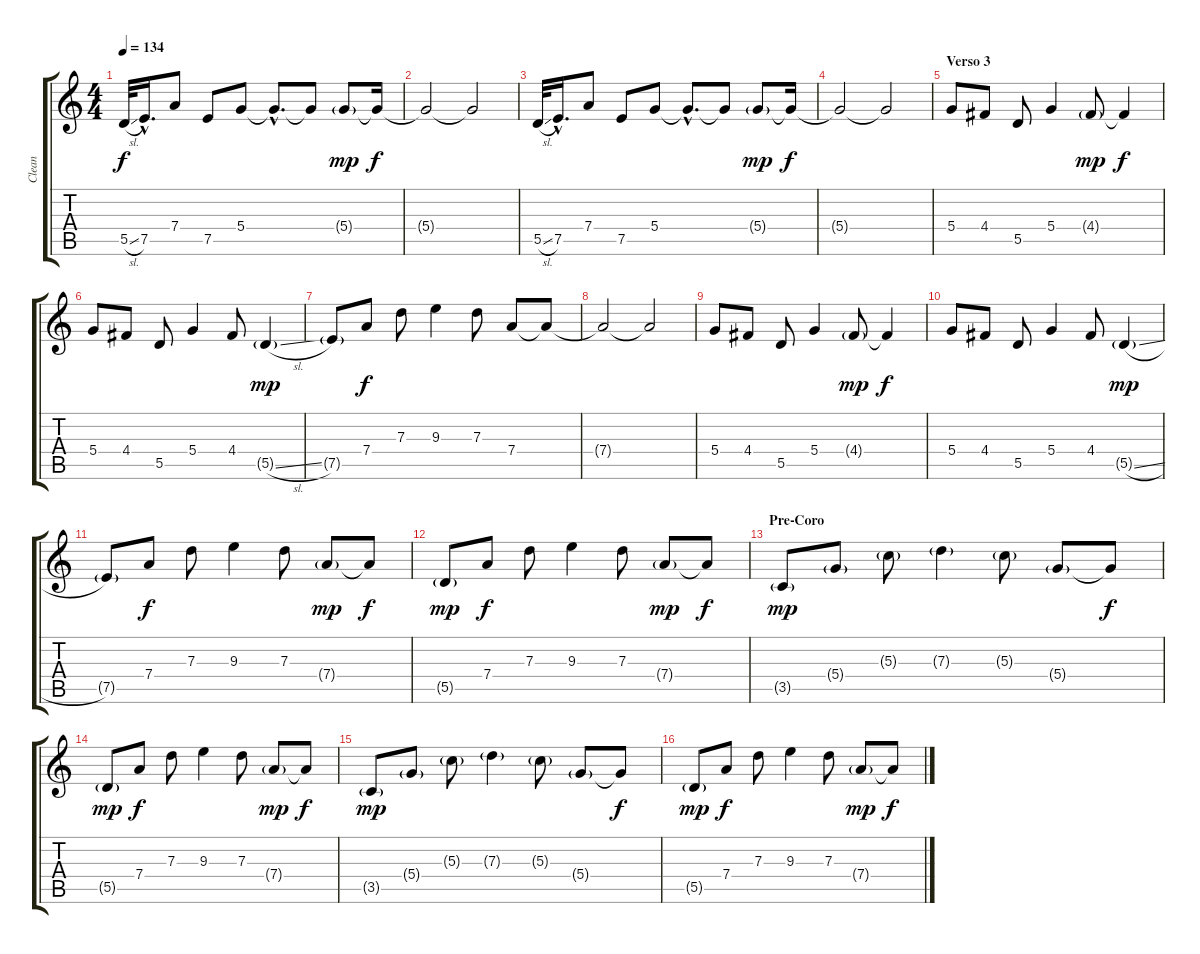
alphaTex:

\track ("Clean" "Clean") {instrument electricguitarclean}
\staff {score tabs}
\tuning (E4 B3 G3 D3 A2 E2) {hide}
\ts (4 4)
\tempo 134
\clef g2
\ks c
5.5{sl}.32{dy f} 7.5{hac}.16{d} 7.4.8 7.5.8 5.4.8 5.4{hac t}.8{d} 5.4{t}.8 5.4{g}.8{dy mp} 5.4{t}.16{dy f} |
5.4{t}.2{volume 4} 5.4{t}.2{volume 10} |
5.5{sl}.32{volume 11} 7.5{hac}.16{d} 7.4.8 7.5.8 5.4.8 5.4{hac t}.8{d} 5.4{t}.8 5.4{g}.8{dy mp} 5.4{t}.16{dy f} |
5.4{t}.2{volume 4} 5.4{t}.2{volume 10} |
\section ("" "Verso 3")
5.4.8{volume 11} 4.4.8 5.5.8 5.4.4 4.4{g}.8{dy mp} 4.4{t}.4{dy f} |
5.4.8 4.4.8 5.5.8 5.4.4 4.4.8 5.5{sl g}.4{dy mp} |
7.5{g}.8 7.4.8{dy f} 7.3.8 9.3.4 7.3.8 7.4.8 7.4{t}.8 |
7.4{t}.2 7.4{t}.2 |
5.4.8 4.4.8 5.5.8 5.4.4 4.4{g}.8{dy mp} 4.4{t}.4{dy f} |
5.4.8 4.4.8 5.5.8 5.4.4 4.4.8 5.5{sl g}.4{dy mp} |
7.5{g}.8 7.4.8{dy f} 7.3.8 9.3.4 7.3.8 7.4{g}.8{dy mp} 7.4{t}.8{dy f} |
5.5{g}.8{dy mp} 7.4.8{dy f} 7.3.8 9.3.4 7.3.8 7.4{g}.8{dy mp} 7.4{t}.8{dy f} |
\section ("" "Pre-Coro")
3.5{g}.8{dy mp} 5.4{g}.8 5.3{g}.8 7.3{g}.4 5.3{g}.8 5.4{g}.8 5.4{t}.8{dy f} |
5.5{g}.8{dy mp} 7.4.8{dy f} 7.3.8 9.3.4 7.3.8 7.4{g}.8{dy mp} 7.4{t}.8{dy f} |
3.5{g}.8{dy mp} 5.4{g}.8 5.3{g}.8 7.3{g}.4 5.3{g}.8 5.4{g}.8 5.4{t}.8{dy f} |
5.5{g}.8{dy mp} 7.4.8{dy f} 7.3.8 9.3.4 7.3.8 7.4{g}.8{dy mp} 7.4{t}.8{dy f}
